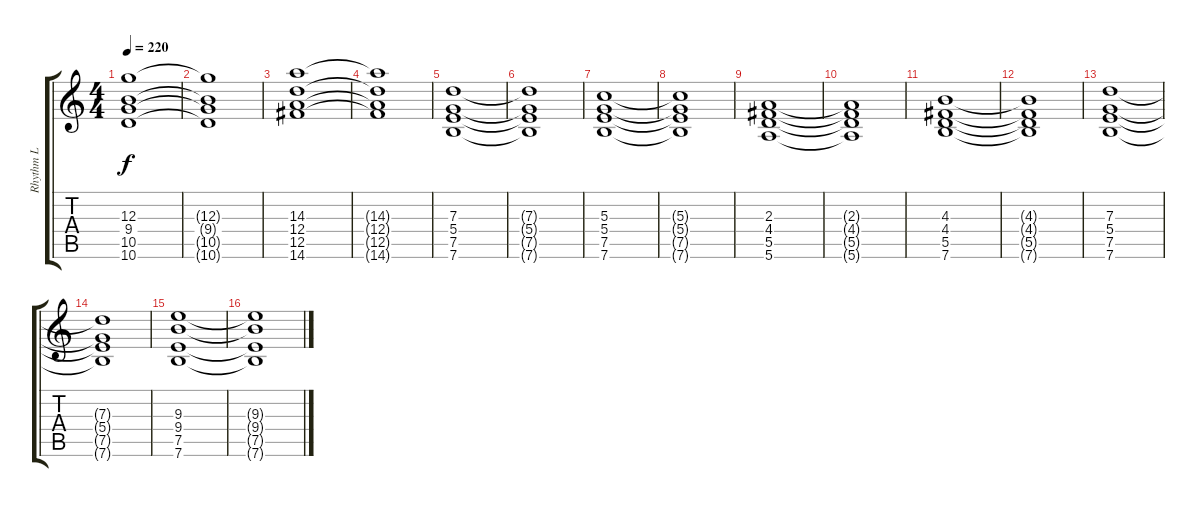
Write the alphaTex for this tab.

\track ("Rhythm L" "Rhythm L") {instrument distortionguitar}
\staff {score tabs}
\tuning (E4 B3 G3 D3 A2 E2) {hide}
\ts (4 4)
\tempo 220
\clef g2
\ks c
(12.3 9.4 10.5 10.6).1{dy f} |
(12.3{t} 9.4{t} 10.5{t} 10.6{t}).1 |
(14.3 12.4 12.5 14.6).1 |
(14.3{t} 12.4{t} 12.5{t} 14.6{t}).1 |
(7.3 5.4 7.5 7.6).1 |
(7.3{t} 5.4{t} 7.5{t} 7.6{t}).1 |
(5.3 5.4 7.5 7.6).1 |
(5.3{t} 5.4{t} 7.5{t} 7.6{t}).1 |
(2.3 4.4 5.5 5.6).1 |
(2.3{t} 4.4{t} 5.5{t} 5.6{t}).1 |
(4.3 4.4 5.5 7.6).1 |
(4.3{t} 4.4{t} 5.5{t} 7.6{t}).1 |
(7.3 5.4 7.5 7.6).1 |
(7.3{t} 5.4{t} 7.5{t} 7.6{t}).1 |
(9.3 9.4 7.5 7.6).1 |
(9.3{t} 9.4{t} 7.5{t} 7.6{t}).1
